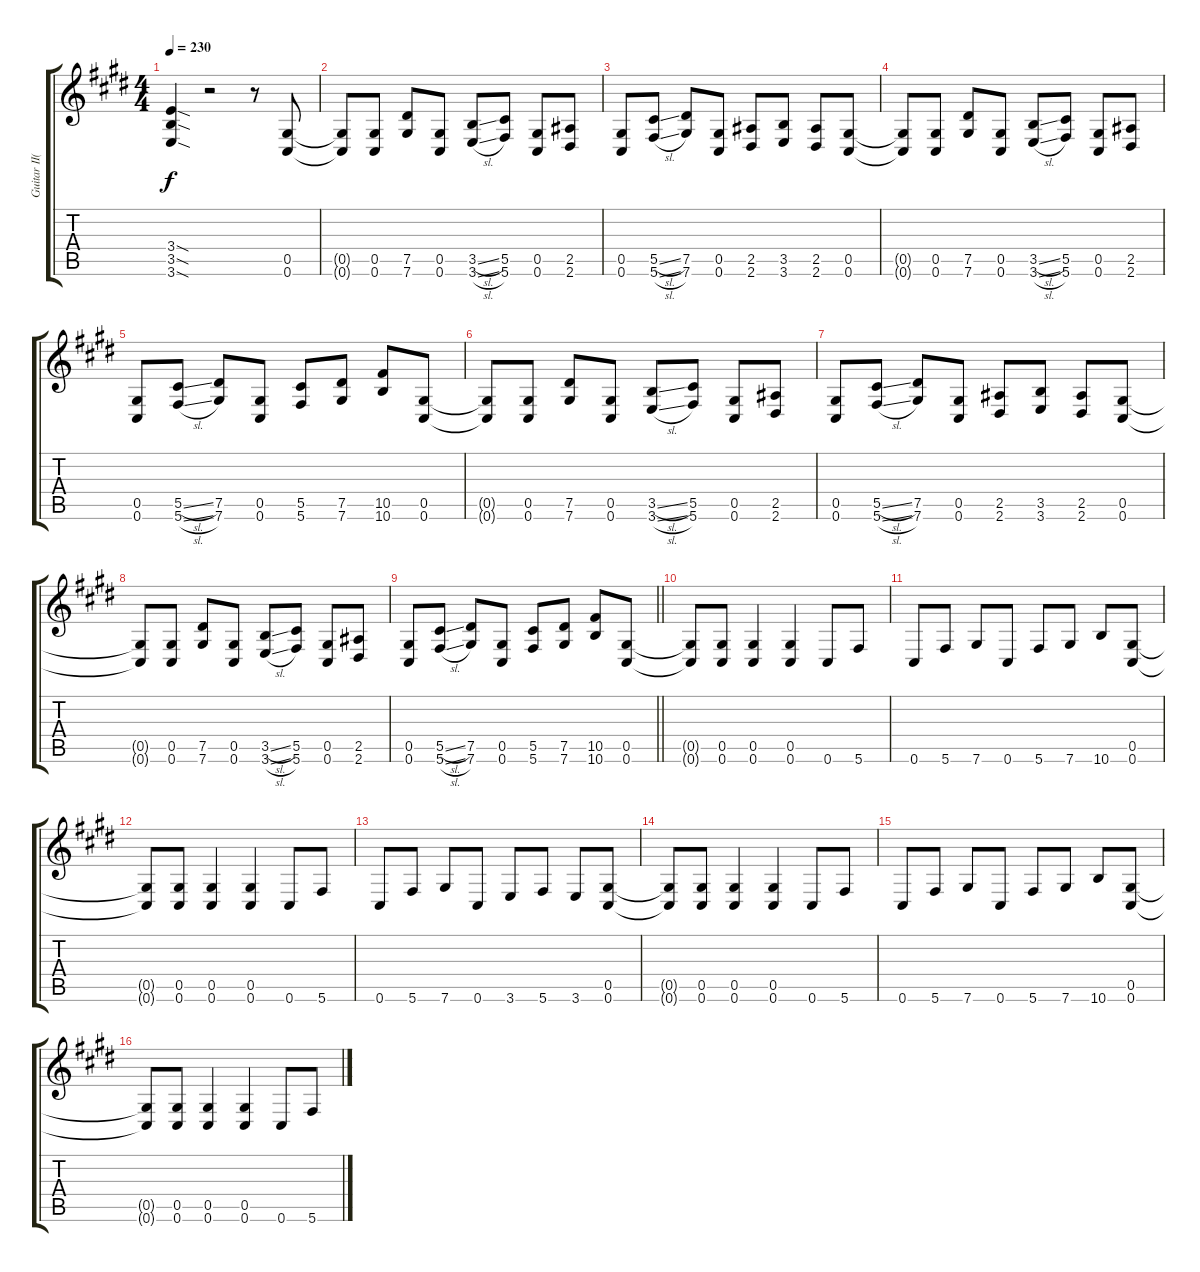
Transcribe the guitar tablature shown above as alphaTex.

\track ("Guitar II(柩)" "Guitar II(") {instrument electricguitarclean}
\staff {score tabs}
\tuning (Eb4 Bb3 Gb3 Db3 Ab2 Db2) {hide}
\ts (4 4)
\tempo 230
\clef g2
\ks e
(3.4{sod} 3.5{sod} 3.6{sod}).4{dy f} r.2 r.8 (0.5 0.6).8 |
(0.5{t} 0.6{t}).8 (0.5 0.6).8 (7.5 7.6).8 (0.5 0.6).8 (3.5{sl} 3.6{sl}).8 (5.5 5.6).8 (0.5 0.6).8 (2.5 2.6).8 |
(0.5 0.6).8 (5.5{sl} 5.6{sl}).8 (7.5 7.6).8 (0.5 0.6).8 (2.5 2.6).8 (3.5 3.6).8 (2.5 2.6).8 (0.5 0.6).8 |
(0.5{t} 0.6{t}).8 (0.5 0.6).8 (7.5 7.6).8 (0.5 0.6).8 (3.5{sl} 3.6{sl}).8 (5.5 5.6).8 (0.5 0.6).8 (2.5 2.6).8 |
(0.5 0.6).8 (5.5{sl} 5.6{sl}).8 (7.5 7.6).8 (0.5 0.6).8 (5.5 5.6).8 (7.5 7.6).8 (10.5 10.6).8 (0.5 0.6).8 |
(0.5{t} 0.6{t}).8 (0.5 0.6).8 (7.5 7.6).8 (0.5 0.6).8 (3.5{sl} 3.6{sl}).8 (5.5 5.6).8 (0.5 0.6).8 (2.5 2.6).8 |
(0.5 0.6).8 (5.5{sl} 5.6{sl}).8 (7.5 7.6).8 (0.5 0.6).8 (2.5 2.6).8 (3.5 3.6).8 (2.5 2.6).8 (0.5 0.6).8 |
(0.5{t} 0.6{t}).8 (0.5 0.6).8 (7.5 7.6).8 (0.5 0.6).8 (3.5{sl} 3.6{sl}).8 (5.5 5.6).8 (0.5 0.6).8 (2.5 2.6).8 |
\barLineRight lightlight
(0.5 0.6).8 (5.5{sl} 5.6{sl}).8 (7.5 7.6).8 (0.5 0.6).8 (5.5 5.6).8 (7.5 7.6).8 (10.5 10.6).8 (0.5 0.6).8 |
(0.5{t} 0.6{t}).8 (0.5 0.6).8 (0.5 0.6).4 (0.5 0.6).4 0.6.8 5.6.8 |
0.6.8 5.6.8 7.6.8 0.6.8 5.6.8 7.6.8 10.6.8 (0.5 0.6).8 |
(0.5{t} 0.6{t}).8 (0.5 0.6).8 (0.5 0.6).4 (0.5 0.6).4 0.6.8 5.6.8 |
0.6.8 5.6.8 7.6.8 0.6.8 3.6.8 5.6.8 3.6.8 (0.5 0.6).8 |
(0.5{t} 0.6{t}).8 (0.5 0.6).8 (0.5 0.6).4 (0.5 0.6).4 0.6.8 5.6.8 |
0.6.8 5.6.8 7.6.8 0.6.8 5.6.8 7.6.8 10.6.8 (0.5 0.6).8 |
(0.5{t} 0.6{t}).8 (0.5 0.6).8 (0.5 0.6).4 (0.5 0.6).4 0.6.8 5.6.8
